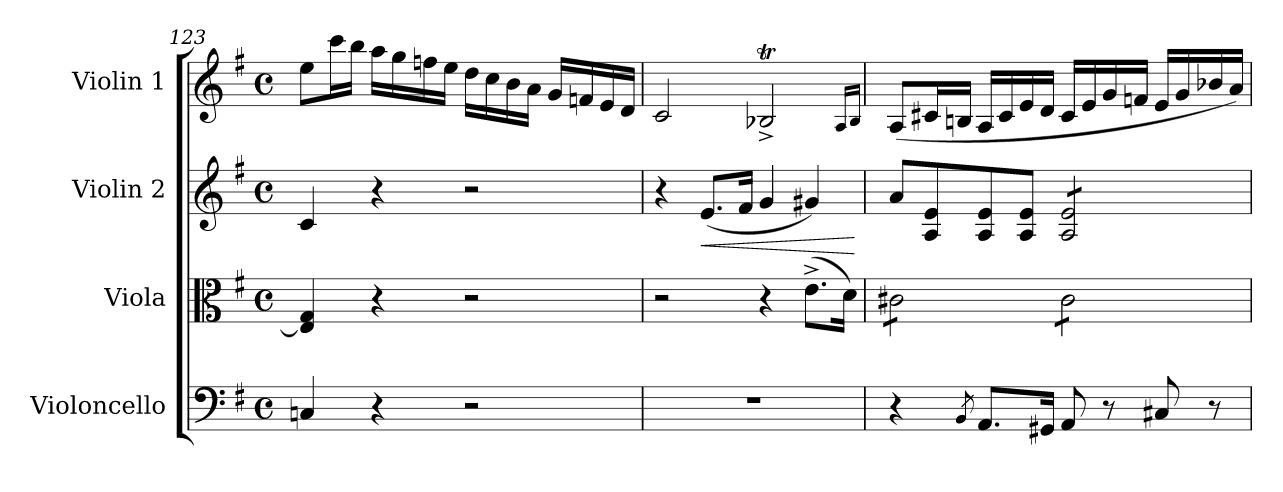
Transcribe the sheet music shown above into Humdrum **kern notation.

**kern	**kern	**kern	**dynam	**kern
*part4	*part3	*part2	*part2	*part1
*staff4	*staff3	*staff2	*staff2	*staff1
*I"Violoncello	*I"Viola	*I"Violin 2	*	*I"Violin 1
*I'Vc	*I'Vla	*I'Vln	*	*I'Vln
*clefF4	*clefC3	*clefG2	*	*clefG2
*k[f#]	*k[f#]	*k[f#]	*	*k[f#]
*M4/4	*M4/4	*M4/4	*	*M4/4
*met(c)	*met(c)	*met(c)	*	*met(c)
=123	=123	=123	=123	=123
4Cn/	4E/] 4G/	4c/	.	8ee\L
.	.	.	.	16ccc\L
.	.	.	.	16bb\JJ
4r	4r	4r	.	16aa\LL
.	.	.	.	16gg\
.	.	.	.	16ffn\
.	.	.	.	16ee\JJ
2r	2r	2r	.	16dd\LL
.	.	.	.	16cc\
.	.	.	.	16b\
.	.	.	.	16a\JJ
.	.	.	.	16g/LL
.	.	.	.	16fn/
.	.	.	.	16e/
.	.	.	.	16d/JJ
=124	=124	=124	=124	=124
1r	2r	4r	.	2c/
!	!	!	!LO:HP:b	!
.	.	(8.e/L	<	.
.	.	16f#/Jk	.	.
.	4r	4g/	.	2B-XT^/
.	(>8.e^\L	4g#X/)	.	.
.	16d\Jk)	.	.	.
.	.	.	.	16qA/LL
.	.	.	.	16qB-/JJ
.	.	.	[	.
!!LO:LB:g=z
=125	=125	=125	=125	=125
*	*tremolo	*	*	*
4r	8c#X\L	8a/L	.	(8A/L
.	8c#X\	8A/ 8e/	.	16c#X/L
.	.	.	.	16Bn/JJ
8qBB/	.	.	.	.
8.AA/L	8c#X\	8A/ 8e/	.	16A/LL
.	.	.	.	16c#/
.	8c#X\J	8A/ 8e/J	.	16e/
16GG#X/Jk	.	.	.	16d/JJ
*	*	*tremolo	*	*
8AA/	8c#\L	8A/ 8e/L	.	16c#/LL
.	.	.	.	16e/
8r	8c#\	8A/ 8e/	.	16g/
.	.	.	.	16fn/JJ
8C#X/	8c#\	8A/ 8e/	.	16e/LL
.	.	.	.	16g/
8r	8c#\J	8A/ 8e/J	.	16b-X/
*	*	*Xtremolo	*	*
*	*Xtremolo	*	*	*
.	.	.	.	16a/JJ)
=	=	=	=	=
*-	*-	*-	*-	*-
